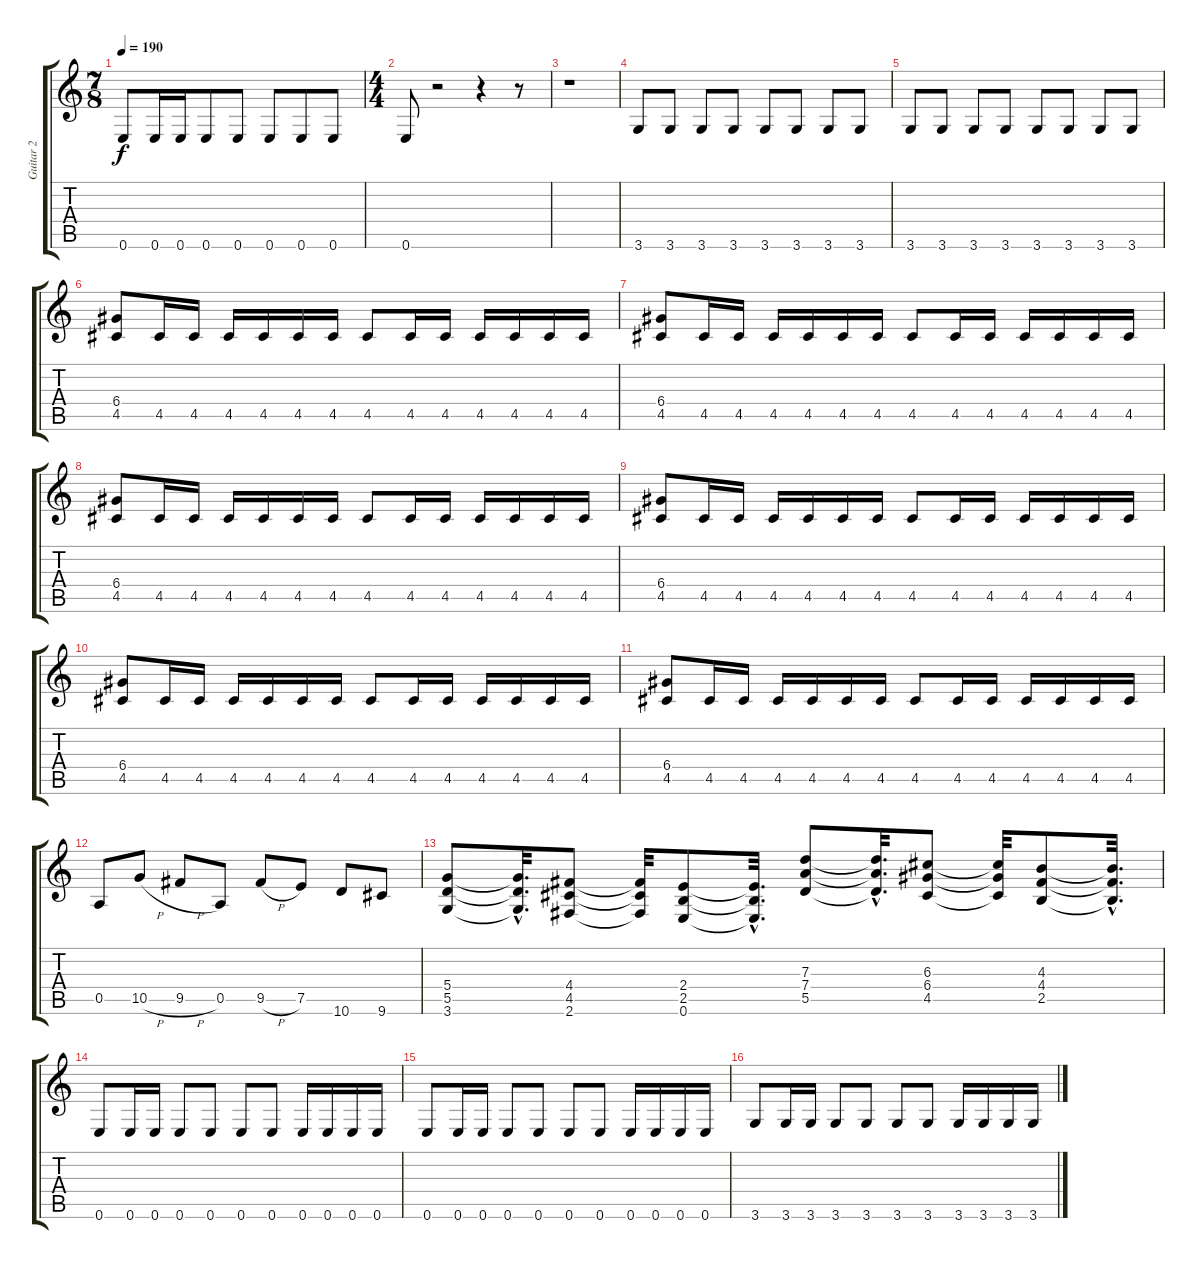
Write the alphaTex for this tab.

\track ("Guitar 2" "Guitar 2") {instrument distortionguitar}
\staff {score tabs}
\tuning (E4 B3 G3 D3 A2 E2) {hide}
\ts (7 8)
\tempo 190
\clef g2
\ks c
0.6.8{dy f} 0.6.16 0.6.16 0.6.8 0.6.8 0.6.8 0.6.8 0.6.8 |
\ts (4 4)
0.6.8 r.2 r.4 r.8 |
r.1 |
3.6.8 3.6.8 3.6.8 3.6.8 3.6.8 3.6.8 3.6.8 3.6.8 |
3.6.8 3.6.8 3.6.8 3.6.8 3.6.8 3.6.8 3.6.8 3.6.8 |
(6.4 4.5).8 4.5.16 4.5.16 4.5.16 4.5.16 4.5.16 4.5.16 4.5.8 4.5.16 4.5.16 4.5.16 4.5.16 4.5.16 4.5.16 |
(6.4 4.5).8 4.5.16 4.5.16 4.5.16 4.5.16 4.5.16 4.5.16 4.5.8 4.5.16 4.5.16 4.5.16 4.5.16 4.5.16 4.5.16 |
(6.4 4.5).8 4.5.16 4.5.16 4.5.16 4.5.16 4.5.16 4.5.16 4.5.8 4.5.16 4.5.16 4.5.16 4.5.16 4.5.16 4.5.16 |
(6.4 4.5).8 4.5.16 4.5.16 4.5.16 4.5.16 4.5.16 4.5.16 4.5.8 4.5.16 4.5.16 4.5.16 4.5.16 4.5.16 4.5.16 |
(6.4 4.5).8 4.5.16 4.5.16 4.5.16 4.5.16 4.5.16 4.5.16 4.5.8 4.5.16 4.5.16 4.5.16 4.5.16 4.5.16 4.5.16 |
(6.4 4.5).8 4.5.16 4.5.16 4.5.16 4.5.16 4.5.16 4.5.16 4.5.8 4.5.16 4.5.16 4.5.16 4.5.16 4.5.16 4.5.16 |
0.5.8 10.5{h}.8 9.5{h}.8 0.5.8 9.5{h}.8 7.5.8 10.6.8 9.6.8 |
(5.4 5.5 3.6).8 (5.4{hac t} 5.5{hac t} 3.6{hac t}).32{d} (4.4 4.5 2.6).8 (4.4{t} 4.5{t} 2.6{t}).32 (2.4 2.5 0.6).8 (2.4{hac t} 2.5{hac t} 0.6{hac t}).32{d} (7.3 7.4 5.5).8 (7.3{hac t} 7.4{hac t} 5.5{hac t}).32{d} (6.3 6.4 4.5).8 (6.3{t} 6.4{t} 4.5{t}).32 (4.3 4.4 2.5).8 (4.3{hac t} 4.4{hac t} 2.5{hac t}).32{d} |
0.6.8 0.6.16 0.6.16 0.6.8 0.6.8 0.6.8 0.6.8 0.6.16 0.6.16 0.6.16 0.6.16 |
0.6.8 0.6.16 0.6.16 0.6.8 0.6.8 0.6.8 0.6.8 0.6.16 0.6.16 0.6.16 0.6.16 |
3.6.8 3.6.16 3.6.16 3.6.8 3.6.8 3.6.8 3.6.8 3.6.16 3.6.16 3.6.16 3.6.16
